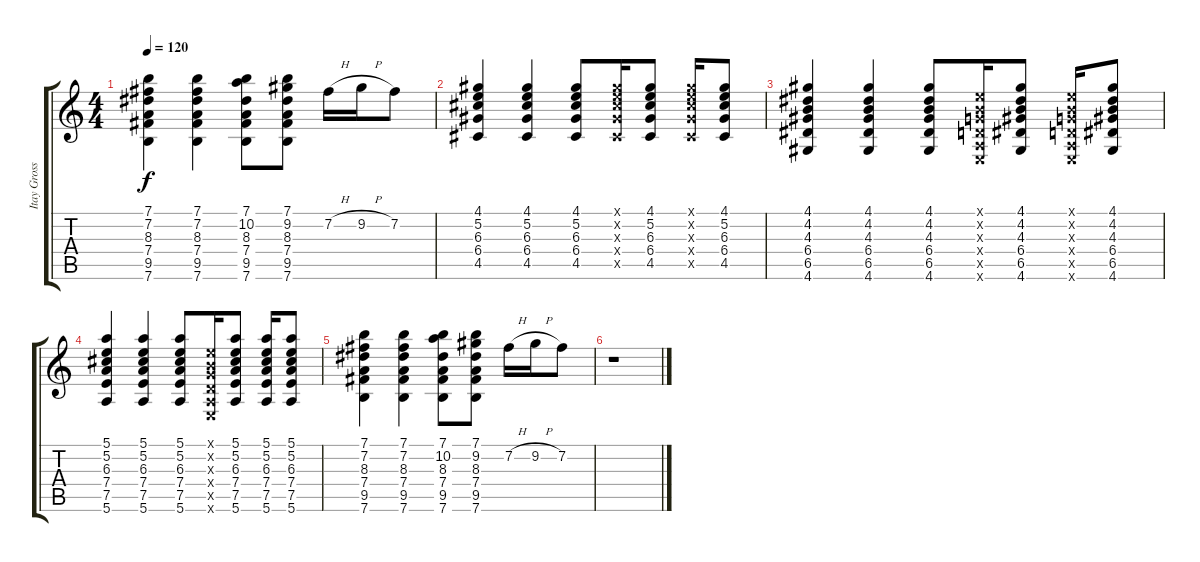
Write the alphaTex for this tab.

\track ("Itay Gross - Intro + Epilogue" "Itay Gross") {instrument acousticguitarsteel}
\staff {score tabs}
\tuning (E4 B3 G3 D3 A2 E2) {hide}
\ts (4 4)
\tempo 120
\clef g2
\ks c
(7.1 7.2 8.3 7.4 9.5 7.6).4{dy f} (7.1 7.2 8.3 7.4 9.5 7.6).4 (7.1 10.2 8.3 7.4 9.5 7.6).8 (7.1 9.2 8.3 7.4 9.5 7.6).8 7.2{h}.16 9.2{h}.16 7.2.8 |
(4.1 5.2 6.3 6.4 4.5).4 (4.1 5.2 6.3 6.4 4.5).4 (4.1 5.2 6.3 6.4 4.5).8 (4.1{x} 5.2{x} 6.3{x} 6.4{x} 4.5{x}).16 (4.1 5.2 6.3 6.4 4.5).8 (4.1{x} 5.2{x} 6.3{x} 6.4{x} 4.5{x}).16 (4.1 5.2 6.3 6.4 4.5).8 |
(4.1 4.2 4.3 6.4 6.5 4.6).4 (4.1 4.2 4.3 6.4 6.5 4.6).4 (4.1 4.2 4.3 6.4 6.5 4.6).8 (0.1{x} 0.2{x} 0.3{x} 0.4{x} 0.5{x} 0.6{x}).16 (4.1 4.2 4.3 6.4 6.5 4.6).8 (0.1{x} 0.2{x} 0.3{x} 0.4{x} 0.5{x} 0.6{x}).16 (4.1 4.2 4.3 6.4 6.5 4.6).8 |
(5.1 5.2 6.3 7.4 7.5 5.6).4 (5.1 5.2 6.3 7.4 7.5 5.6).4 (5.1 5.2 6.3 7.4 7.5 5.6).8 (0.1{x} 0.2{x} 0.3{x} 0.4{x} 0.5{x} 0.6{x}).16 (5.1 5.2 6.3 7.4 7.5 5.6).8 (5.1 5.2 6.3 7.4 7.5 5.6).16 (5.1 5.2 6.3 7.4 7.5 5.6).8 |
(7.1 7.2 8.3 7.4 9.5 7.6).4 (7.1 7.2 8.3 7.4 9.5 7.6).4 (7.1 10.2 8.3 7.4 9.5 7.6).8 (7.1 9.2 8.3 7.4 9.5 7.6).8 7.2{h}.16 9.2{h}.16 7.2.8 |
r.1
